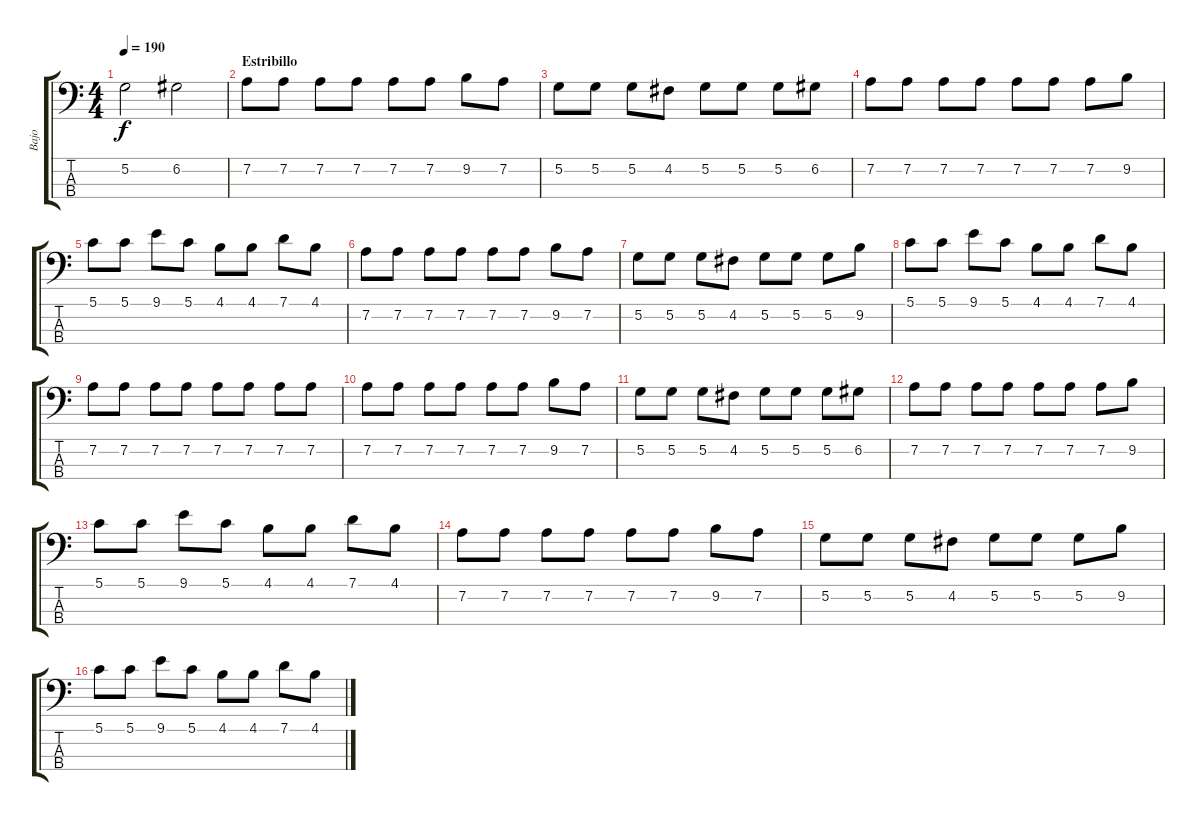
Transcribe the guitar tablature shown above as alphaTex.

\track ("Bajo" "Bajo") {instrument electricbassfinger}
\staff {score tabs}
\tuning (G2 D2 A1 E1) {hide}
\ts (4 4)
\tempo 190
\clef f4
\ks c
5.2.2{dy f} 6.2.2 |
\section ("" "Estribillo")
7.2.8 7.2.8 7.2.8 7.2.8 7.2.8 7.2.8 9.2.8 7.2.8 |
5.2.8 5.2.8 5.2.8 4.2.8 5.2.8 5.2.8 5.2.8 6.2.8 |
7.2.8 7.2.8 7.2.8 7.2.8 7.2.8 7.2.8 7.2.8 9.2.8 |
5.1.8 5.1.8 9.1.8 5.1.8 4.1.8 4.1.8 7.1.8 4.1.8 |
7.2.8 7.2.8 7.2.8 7.2.8 7.2.8 7.2.8 9.2.8 7.2.8 |
5.2.8 5.2.8 5.2.8 4.2.8 5.2.8 5.2.8 5.2.8 9.2.8 |
5.1.8 5.1.8 9.1.8 5.1.8 4.1.8 4.1.8 7.1.8 4.1.8 |
7.2.8 7.2.8 7.2.8 7.2.8 7.2.8 7.2.8 7.2.8 7.2.8 |
7.2.8 7.2.8 7.2.8 7.2.8 7.2.8 7.2.8 9.2.8 7.2.8 |
5.2.8 5.2.8 5.2.8 4.2.8 5.2.8 5.2.8 5.2.8 6.2.8 |
7.2.8 7.2.8 7.2.8 7.2.8 7.2.8 7.2.8 7.2.8 9.2.8 |
5.1.8 5.1.8 9.1.8 5.1.8 4.1.8 4.1.8 7.1.8 4.1.8 |
7.2.8 7.2.8 7.2.8 7.2.8 7.2.8 7.2.8 9.2.8 7.2.8 |
5.2.8 5.2.8 5.2.8 4.2.8 5.2.8 5.2.8 5.2.8 9.2.8 |
5.1.8 5.1.8 9.1.8 5.1.8 4.1.8 4.1.8 7.1.8 4.1.8
